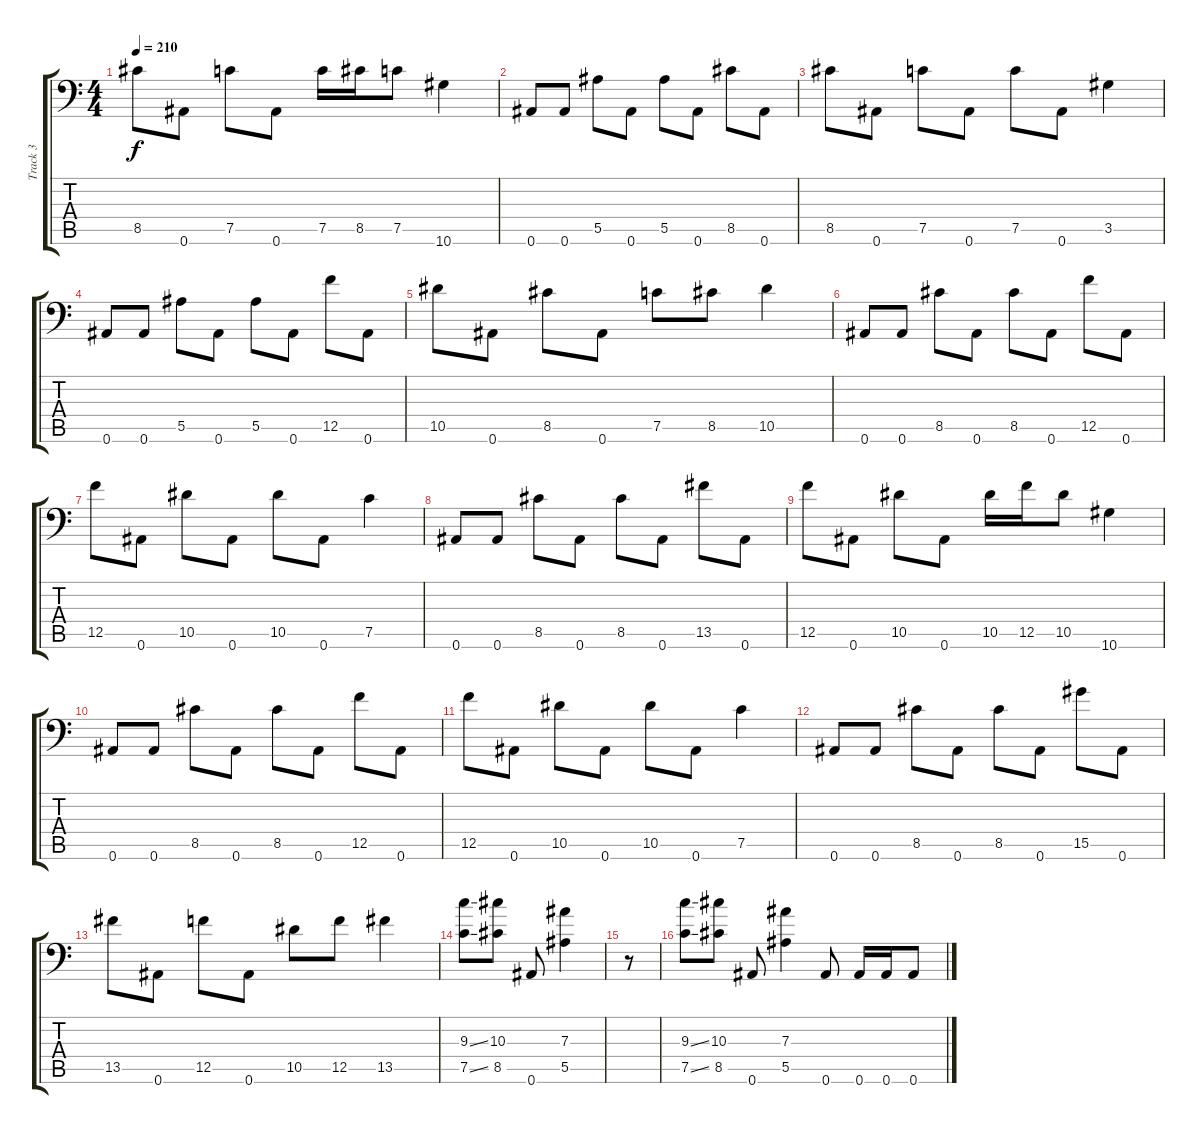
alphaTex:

\track ("Track 3" "Track 3") {instrument distortionguitar}
\staff {score tabs}
\tuning (C4 G3 Eb3 Bb2 F2 Bb1) {hide}
\ts (4 4)
\tempo 210
\clef f4
\ks c
8.5.8{dy f} 0.6.8 7.5.8 0.6.8 7.5.16 8.5.16 7.5.8 10.6.4 |
0.6.8 0.6.8 5.5.8 0.6.8 5.5.8 0.6.8 8.5.8 0.6.8 |
8.5.8 0.6.8 7.5.8 0.6.8 7.5.8 0.6.8 3.5.4 |
0.6.8 0.6.8 5.5.8 0.6.8 5.5.8 0.6.8 12.5.8 0.6.8 |
10.5.8 0.6.8 8.5.8 0.6.8 7.5.8 8.5.8 10.5.4 |
0.6.8 0.6.8 8.5.8 0.6.8 8.5.8 0.6.8 12.5.8 0.6.8 |
12.5.8 0.6.8 10.5.8 0.6.8 10.5.8 0.6.8 7.5.4 |
0.6.8 0.6.8 8.5.8 0.6.8 8.5.8 0.6.8 13.5.8 0.6.8 |
12.5.8 0.6.8 10.5.8 0.6.8 10.5.16 12.5.16 10.5.8 10.6.4 |
0.6.8 0.6.8 8.5.8 0.6.8 8.5.8 0.6.8 12.5.8 0.6.8 |
12.5.8 0.6.8 10.5.8 0.6.8 10.5.8 0.6.8 7.5.4 |
0.6.8 0.6.8 8.5.8 0.6.8 8.5.8 0.6.8 15.5.8 0.6.8 |
13.5.8 0.6.8 12.5.8 0.6.8 10.5.8 12.5.8 13.5.4 |
(9.3{ss} 7.5{ss}).8 (10.3 8.5).8 0.6.8 (7.3 5.5).4 |
r.8 |
(9.3{ss} 7.5{ss}).8 (10.3 8.5).8 0.6.8 (7.3 5.5).4 0.6.8 0.6.16 0.6.16 0.6.8
